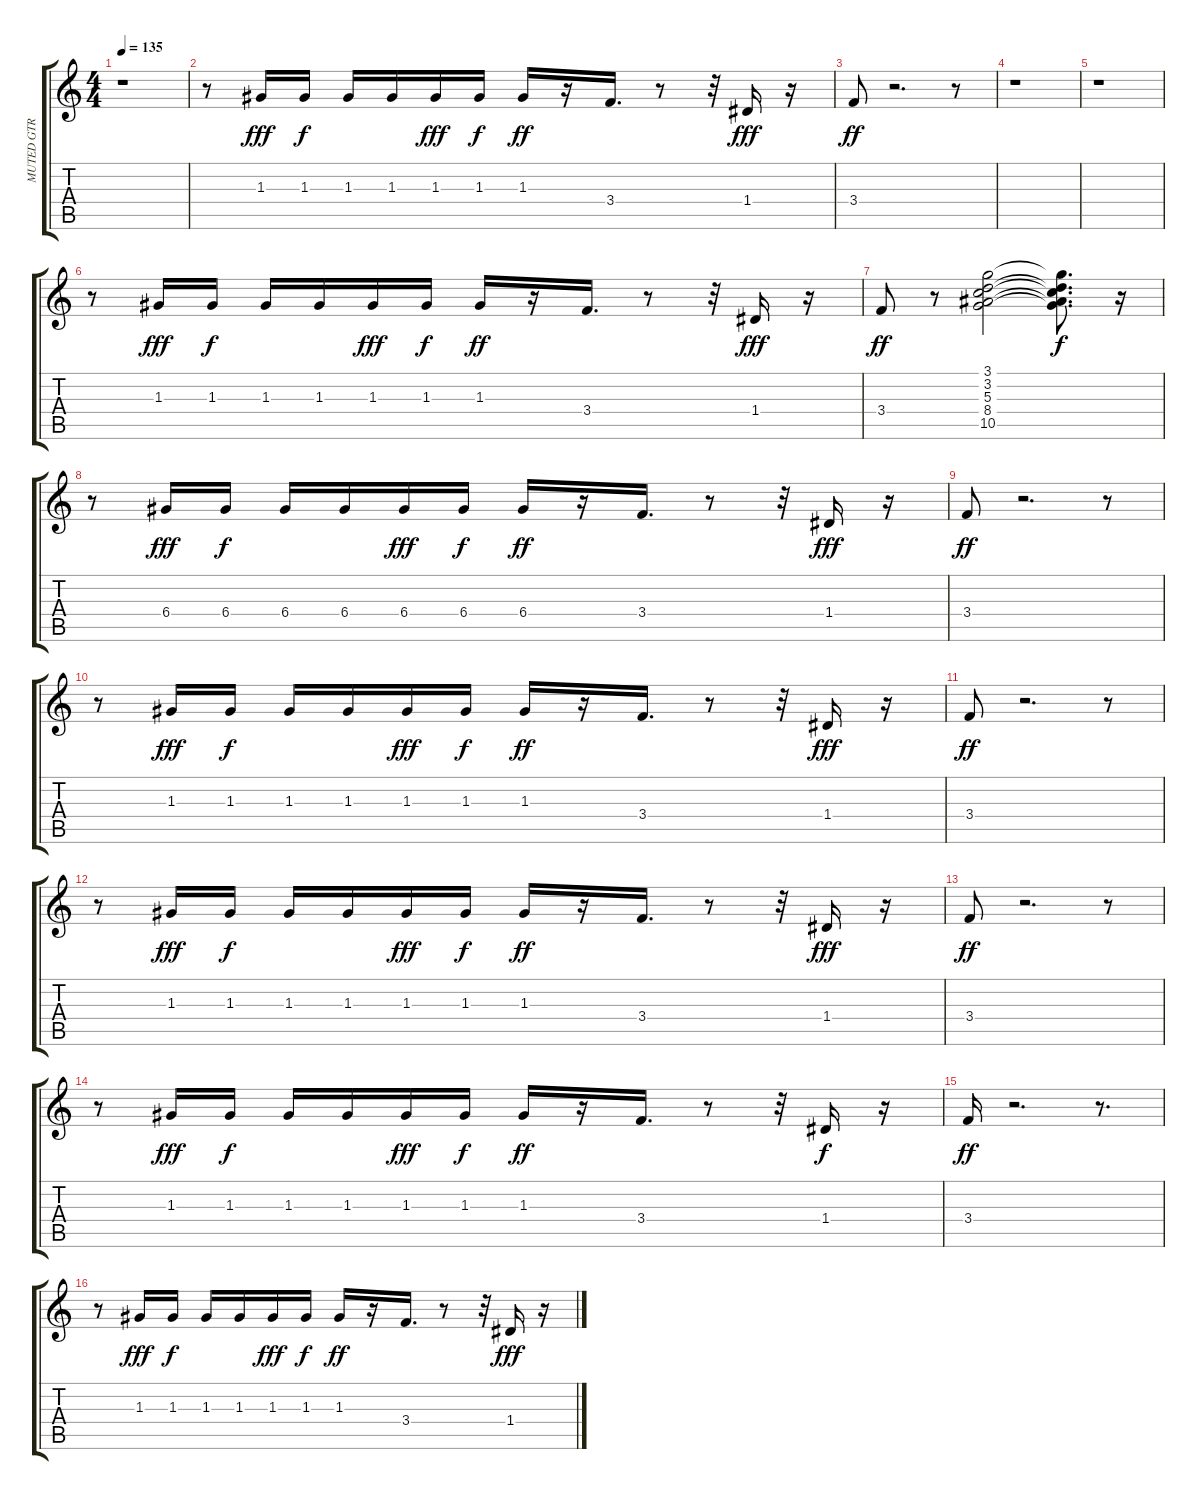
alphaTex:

\track ("MUTED GTR" "MUTED GTR") {instrument electricguitarmuted}
\staff {score tabs}
\tuning (E4 B3 G3 D3 A2 E2) {hide}
\ts (4 4)
\tempo 135
\clef g2
\ks c
r.1{dy ff} |
r.8 1.3.16{dy fff} 1.3.16{dy f} 1.3.16 1.3.16 1.3.16{dy fff} 1.3.16{dy f} 1.3.16{dy ff} r.16 3.4.16{d} r.8 r.32 1.4.16{dy fff} r.16 |
3.4.8{dy ff} r.2{d} r.8 |
r.1 |
r.1 |
r.8 1.3.16{dy fff} 1.3.16{dy f} 1.3.16 1.3.16 1.3.16{dy fff} 1.3.16{dy f} 1.3.16{dy ff} r.16 3.4.16{d} r.8 r.32 1.4.16{dy fff} r.16 |
3.4.8{dy ff} r.8 (3.1 3.2 5.3 8.4 10.5).2 (3.1{t} 3.2{t} 5.3{t} 8.4{t} 10.5{t}).8{d dy f} r.16 |
r.8 6.4.16{dy fff} 6.4.16{dy f} 6.4.16 6.4.16 6.4.16{dy fff} 6.4.16{dy f} 6.4.16{dy ff} r.16 3.4.16{d} r.8 r.32 1.4.16{dy fff} r.16 |
3.4.8{dy ff} r.2{d} r.8 |
r.8 1.3.16{dy fff} 1.3.16{dy f} 1.3.16 1.3.16 1.3.16{dy fff} 1.3.16{dy f} 1.3.16{dy ff} r.16 3.4.16{d} r.8 r.32 1.4.16{dy fff} r.16 |
3.4.8{dy ff} r.2{d} r.8 |
r.8 1.3.16{dy fff} 1.3.16{dy f} 1.3.16 1.3.16 1.3.16{dy fff} 1.3.16{dy f} 1.3.16{dy ff} r.16 3.4.16{d} r.8 r.32 1.4.16{dy fff} r.16 |
3.4.8{dy ff} r.2{d} r.8 |
r.8 1.3.16{dy fff} 1.3.16{dy f} 1.3.16 1.3.16 1.3.16{dy fff} 1.3.16{dy f} 1.3.16{dy ff} r.16 3.4.16{d} r.8 r.32 1.4.16{dy f} r.16 |
3.4.16{dy ff} r.2{d} r.8{d} |
r.8 1.3.16{dy fff} 1.3.16{dy f} 1.3.16 1.3.16 1.3.16{dy fff} 1.3.16{dy f} 1.3.16{dy ff} r.16 3.4.16{d} r.8 r.32 1.4.16{dy fff} r.16
